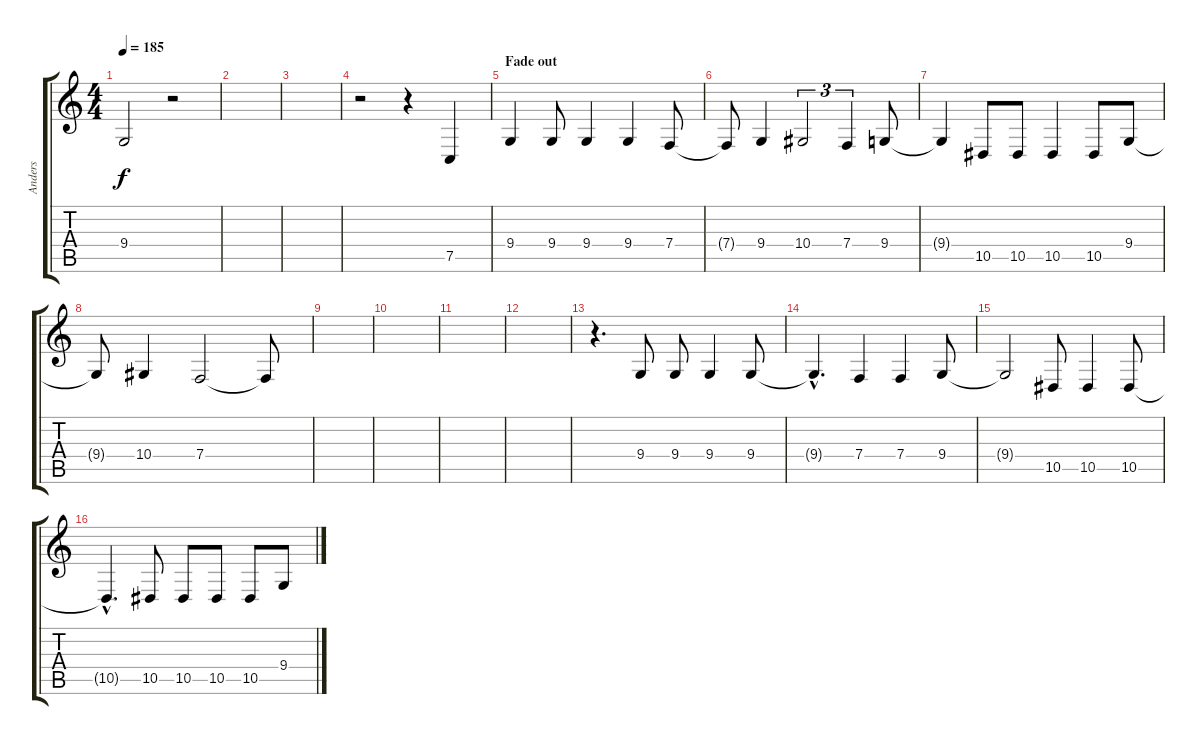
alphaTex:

\track ("Anders" "Anders") {instrument viola}
\staff {score tabs}
\tuning (C4 G3 Eb3 Bb2 F2 C2) {hide}
\ts (4 4)
\tempo 185
\clef g2
\ks c
9.4{t}.2{dy f} r.2 |
|
|
r.2 r.4 7.5.4 |
\section ("" "Fade out")
9.4.4{volume 14} 9.4.8 9.4.4 9.4.4 7.4.8 |
7.4{t}.8 9.4.4 10.4.2{tu (3 2)} 7.4.4{tu (3 2)} 9.4.8 |
9.4{t}.4 10.5.8 10.5.8 10.5.4 10.5.8 9.4.8 |
9.4{t}.8 10.4.4 7.4.2 7.4{t}.8 |
|
|
|
|
r.4{d volume 11} 9.4.8 9.4.8 9.4.4 9.4.8 |
9.4{hac t}.4{d} 7.4.4 7.4.4 9.4.8 |
9.4{t}.2 10.5.8 10.5.4 10.5.8 |
10.5{hac t}.4{d} 10.5.8 10.5.8 10.5.8 10.5.8 9.4.8
